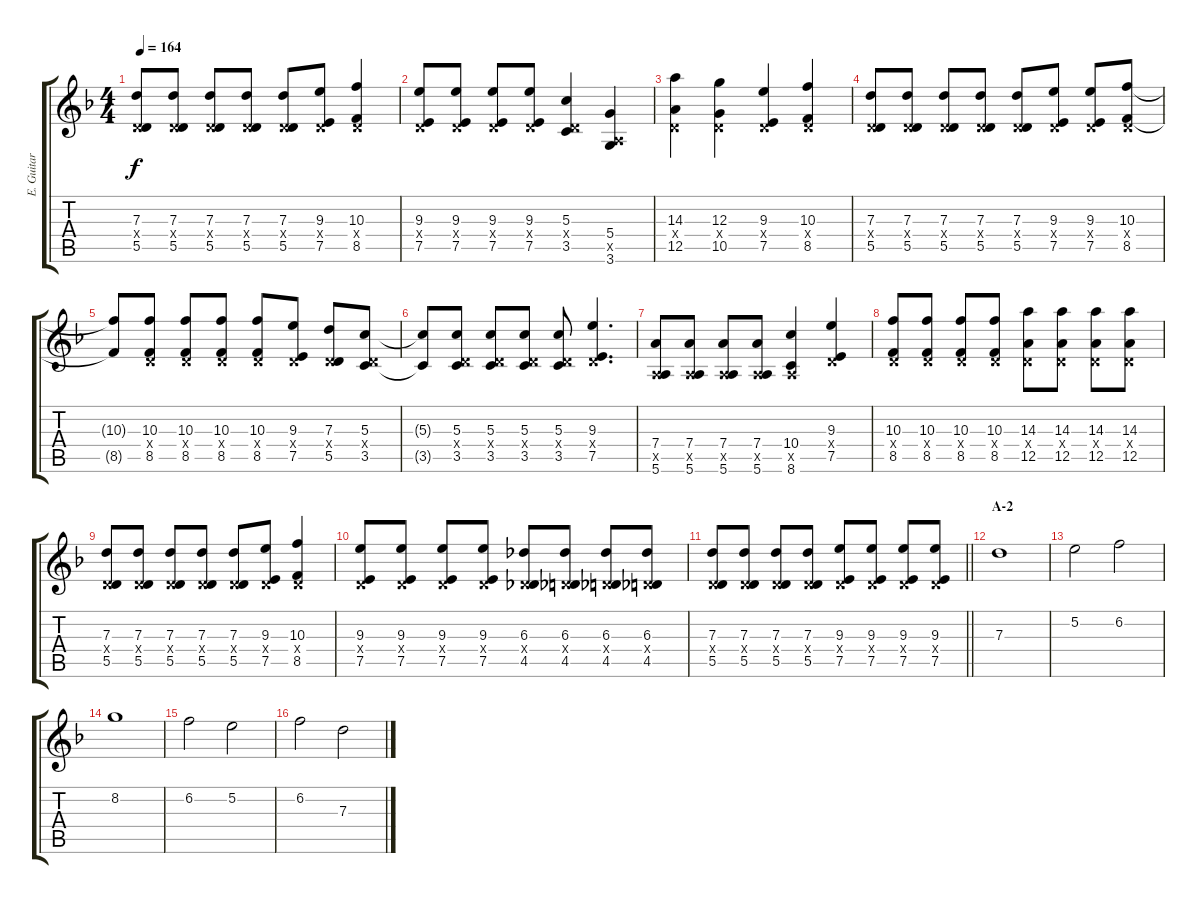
\track ("E. Guitar I" "E. Guitar ") {instrument overdrivenguitar}
\staff {score tabs}
\tuning (E4 B3 G3 D3 A2 E2) {hide}
\ts (4 4)
\tempo 164
\clef g2
\ks f
(7.3 0.4{x} 5.5).8{dy f} (7.3 0.4{x} 5.5).8 (7.3 0.4{x} 5.5).8 (7.3 0.4{x} 5.5).8 (7.3 0.4{x} 5.5).8 (9.3 0.4{x} 7.5).8 (10.3 0.4{x} 8.5).4 |
(9.3 0.4{x} 7.5).8 (9.3 0.4{x} 7.5).8 (9.3 0.4{x} 7.5).8 (9.3 0.4{x} 7.5).8 (5.3 0.4{x} 3.5).4 (5.4 0.5{x} 3.6).4 |
(14.3 0.4{x} 12.5).4 (12.3 0.4{x} 10.5).4 (9.3 0.4{x} 7.5).4 (10.3 0.4{x} 8.5).4 |
(7.3 0.4{x} 5.5).8 (7.3 0.4{x} 5.5).8 (7.3 0.4{x} 5.5).8 (7.3 0.4{x} 5.5).8 (7.3 0.4{x} 5.5).8 (9.3 0.4{x} 7.5).8 (9.3 0.4{x} 7.5).8 (10.3 0.4{x} 8.5).8 |
(10.3{t} 8.5{t}).8 (10.3 0.4{x} 8.5).8 (10.3 0.4{x} 8.5).8 (10.3 0.4{x} 8.5).8 (10.3 0.4{x} 8.5).8 (9.3 0.4{x} 7.5).8 (7.3 0.4{x} 5.5).8 (5.3 0.4{x} 3.5).8 |
(5.3{t} 3.5{t}).8 (5.3 0.4{x} 3.5).8 (5.3 0.4{x} 3.5).8 (5.3 0.4{x} 3.5).8 (5.3 0.4{x} 3.5).8 (9.3 0.4{x} 7.5).4{d} |
(7.4 0.5{x} 5.6).8 (7.4 0.5{x} 5.6).8 (7.4 0.5{x} 5.6).8 (7.4 0.5{x} 5.6).8 (10.4 0.5{x} 8.6).4 (9.3 0.4{x} 7.5).4 |
(10.3 0.4{x} 8.5).8 (10.3 0.4{x} 8.5).8 (10.3 0.4{x} 8.5).8 (10.3 0.4{x} 8.5).8 (14.3 0.4{x} 12.5).8 (14.3 0.4{x} 12.5).8 (14.3 0.4{x} 12.5).8 (14.3 0.4{x} 12.5).8 |
(7.3 0.4{x} 5.5).8 (7.3 0.4{x} 5.5).8 (7.3 0.4{x} 5.5).8 (7.3 0.4{x} 5.5).8 (7.3 0.4{x} 5.5).8 (9.3 0.4{x} 7.5).8 (10.3 0.4{x} 8.5).4 |
(9.3 0.4{x} 7.5).8 (9.3 0.4{x} 7.5).8 (9.3 0.4{x} 7.5).8 (9.3 0.4{x} 7.5).8 (6.3 0.4{x} 4.5).8 (6.3 0.4{x} 4.5).8 (6.3 0.4{x} 4.5).8 (6.3 0.4{x} 4.5).8 |
\barLineRight lightlight
(7.3 0.4{x} 5.5).8 (7.3 0.4{x} 5.5).8 (7.3 0.4{x} 5.5).8 (7.3 0.4{x} 5.5).8 (9.3 0.4{x} 7.5).8 (9.3 0.4{x} 7.5).8 (9.3 0.4{x} 7.5).8 (9.3 0.4{x} 7.5).8 |
\section ("" "A-2")
7.3.1 |
5.2.2 6.2.2 |
8.2.1 |
6.2.2 5.2.2 |
6.2.2 7.3.2
